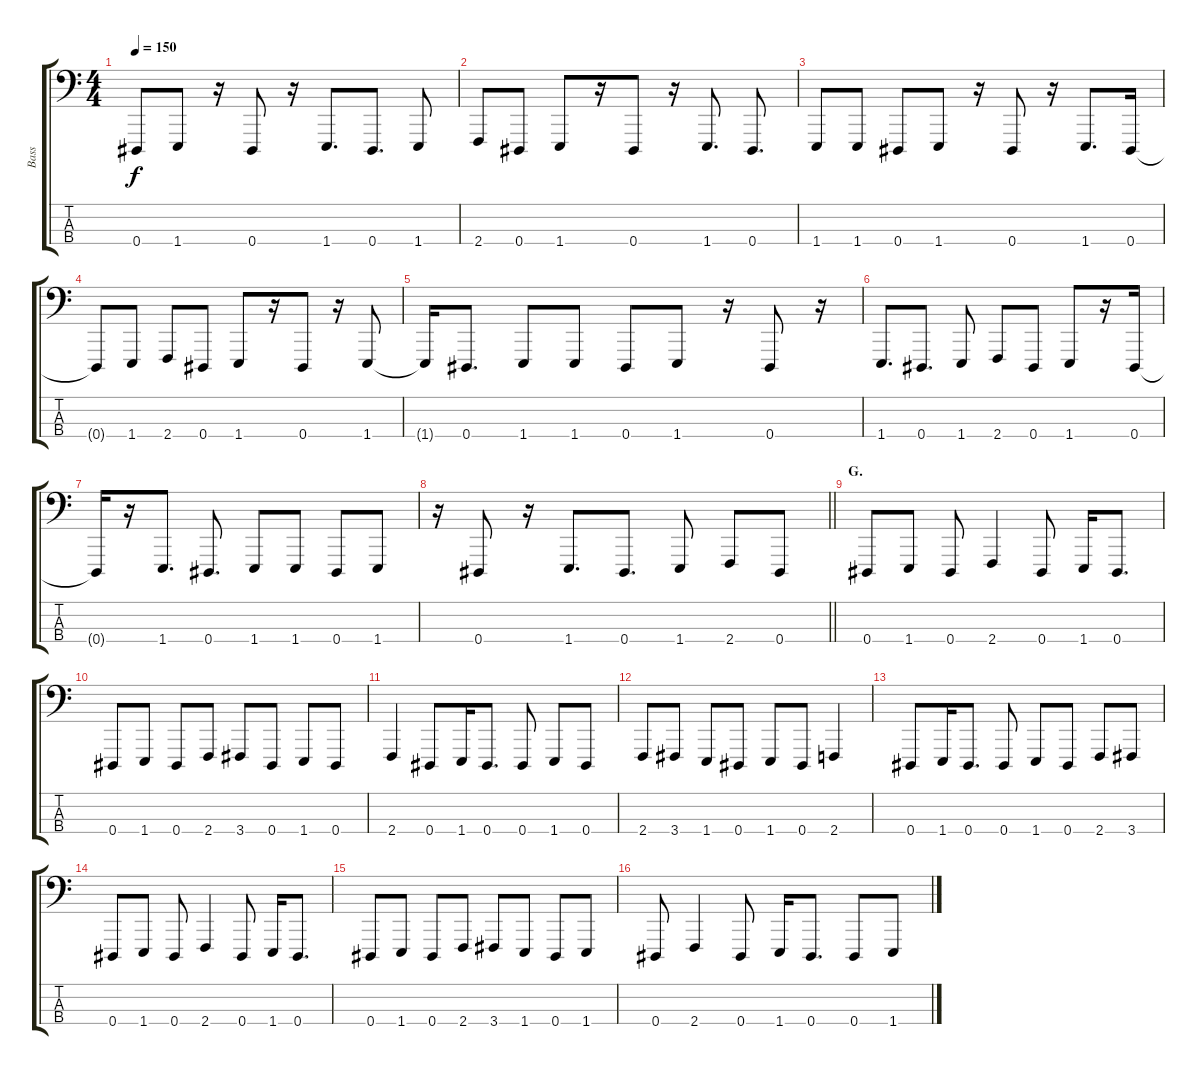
\track ("Bass" "Bass") {instrument electricbasspick}
\staff {score tabs}
\tuning (Ab1 Eb1 Bb0 Eb0) {hide}
\ts (4 4)
\tempo 150
\clef f4
\ks c
0.4.8{dy f} 1.4.8 r.16 0.4.8 r.16 1.4.8{d} 0.4.8{d} 1.4.8 |
2.4.8 0.4.8 1.4.8 r.16 0.4.8 r.16 1.4.8{d} 0.4.8{d} |
1.4.8 1.4.8 0.4.8 1.4.8 r.16 0.4.8 r.16 1.4.8{d} 0.4.16 |
0.4{t}.8 1.4.8 2.4.8 0.4.8 1.4.8 r.16 0.4.8 r.16 1.4.8 |
1.4{t}.16 0.4.8{d} 1.4.8 1.4.8 0.4.8 1.4.8 r.16 0.4.8 r.16 |
1.4.8{d} 0.4.8{d} 1.4.8 2.4.8 0.4.8 1.4.8 r.16 0.4.16 |
0.4{t}.16 r.16 1.4.8{d} 0.4.8{d} 1.4.8 1.4.8 0.4.8 1.4.8 |
\barLineRight lightlight
r.16 0.4.8 r.16 1.4.8{d} 0.4.8{d} 1.4.8 2.4.8 0.4.8 |
\section ("" "G.")
0.4.8 1.4.8 0.4.8 2.4.4 0.4.8 1.4.16 0.4.8{d} |
0.4.8 1.4.8 0.4.8 2.4.8 3.4.8 0.4.8 1.4.8 0.4.8 |
2.4.4 0.4.8 1.4.16 0.4.8{d} 0.4.8 1.4.8 0.4.8 |
2.4.8 3.4.8 1.4.8 0.4.8 1.4.8 0.4.8 2.4.4 |
0.4.8 1.4.16 0.4.8{d} 0.4.8 1.4.8 0.4.8 2.4.8 3.4.8 |
0.4.8 1.4.8 0.4.8 2.4.4 0.4.8 1.4.16 0.4.8{d} |
0.4.8 1.4.8 0.4.8 2.4.8 3.4.8 1.4.8 0.4.8 1.4.8 |
0.4.8 2.4.4 0.4.8 1.4.16 0.4.8{d} 0.4.8 1.4.8
